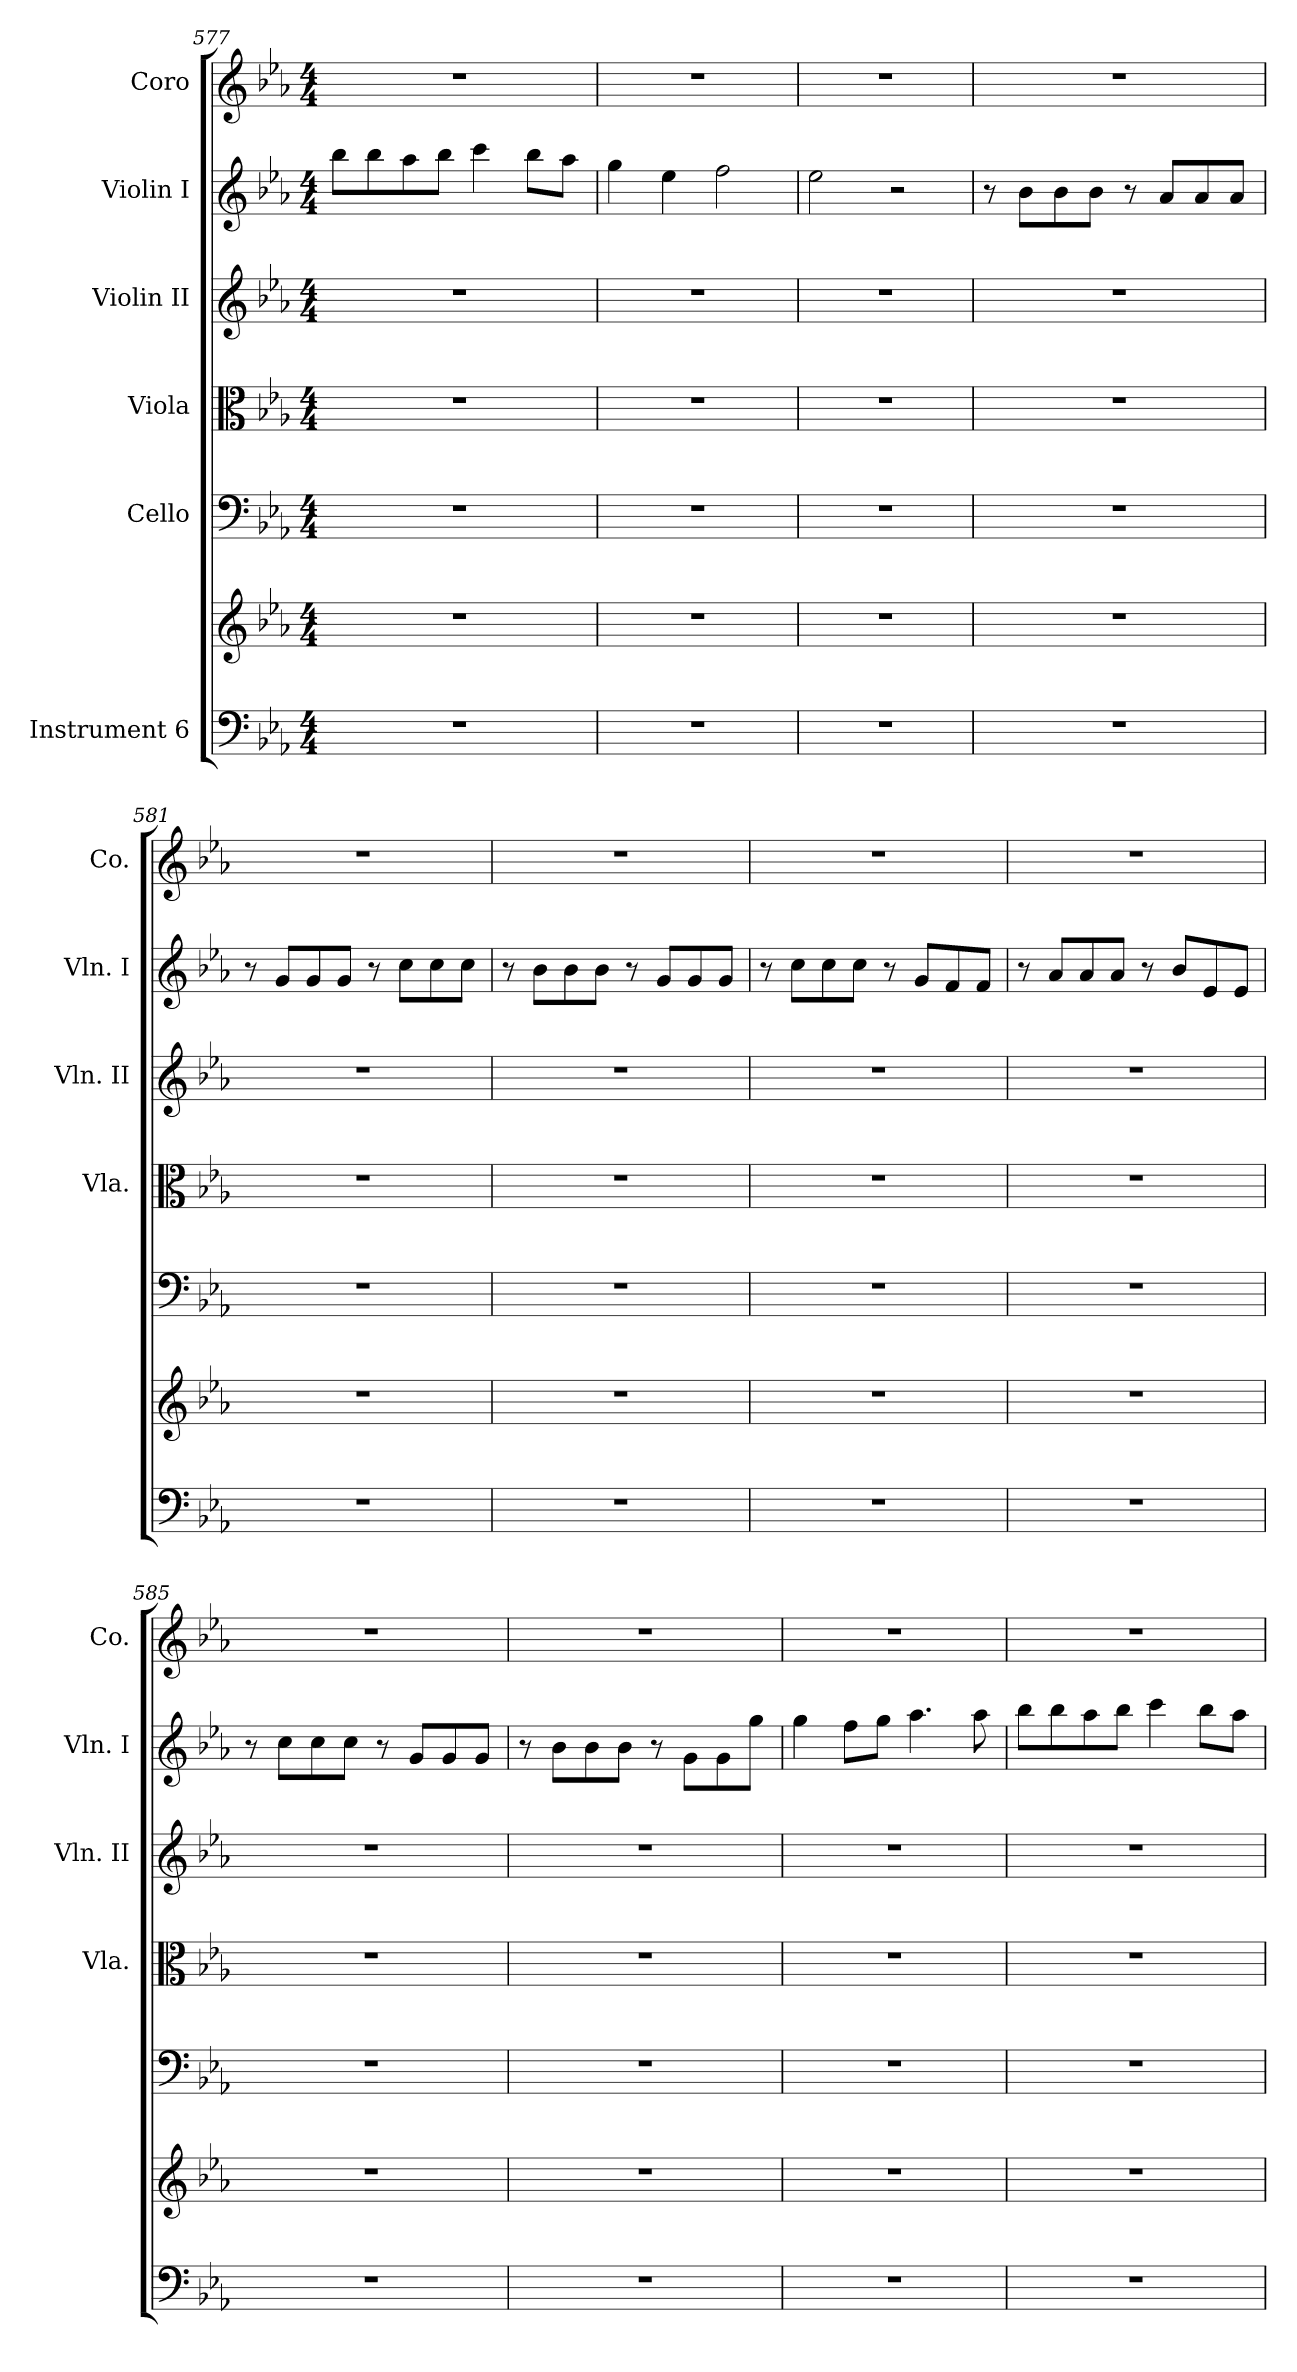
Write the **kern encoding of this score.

**kern	**kern	**kern	**kern	**kern	**kern	**kern
*part6	*part6	*part5	*part4	*part3	*part2	*part1
*staff7	*staff6	*staff5	*staff4	*staff3	*staff2	*staff1
*I"Instrument 6	*	*I"Cello	*I"Viola	*I"Violin II	*I"Violin I	*I"Coro
*	*	*	*I'Vla.	*I'Vln. II	*I'Vln. I	*I'Co.
*clefF4	*clefG2	*clefF4	*clefC3	*clefG2	*clefG2	*clefG2
*k[b-e-a-]	*k[b-e-a-]	*k[b-e-a-]	*k[b-e-a-]	*k[b-e-a-]	*k[b-e-a-]	*k[b-e-a-]
*E-:	*E-:	*E-:	*E-:	*E-:	*E-:	*E-:
*M4/4	*M4/4	*M4/4	*M4/4	*M4/4	*M4/4	*M4/4
=577	=577	=577	=577	=577	=577	=577
1r	1r	1r	1r	1r	8bb-\L	1r
.	.	.	.	.	8bb-\	.
.	.	.	.	.	8aa-\	.
.	.	.	.	.	8bb-\J	.
.	.	.	.	.	4ccc\	.
.	.	.	.	.	8bb-\L	.
.	.	.	.	.	8aa-\J	.
=578	=578	=578	=578	=578	=578	=578
1r	1r	1r	1r	1r	4gg\	1r
.	.	.	.	.	4ee-\	.
.	.	.	.	.	2ff\	.
=579	=579	=579	=579	=579	=579	=579
1r	1r	1r	1r	1r	2ee-\	1r
.	.	.	.	.	2r	.
!!LO:LB:g=z
=580	=580	=580	=580	=580	=580	=580
1r	1r	1r	1r	1r	8r	1r
.	.	.	.	.	8b-\L	.
.	.	.	.	.	8b-\	.
.	.	.	.	.	8b-\J	.
.	.	.	.	.	8r	.
.	.	.	.	.	8a-/L	.
.	.	.	.	.	8a-/	.
.	.	.	.	.	8a-/J	.
=581	=581	=581	=581	=581	=581	=581
1r	1r	1r	1r	1r	8r	1r
.	.	.	.	.	8g/L	.
.	.	.	.	.	8g/	.
.	.	.	.	.	8g/J	.
.	.	.	.	.	8r	.
.	.	.	.	.	8cc\L	.
.	.	.	.	.	8cc\	.
.	.	.	.	.	8cc\J	.
=582	=582	=582	=582	=582	=582	=582
1r	1r	1r	1r	1r	8r	1r
.	.	.	.	.	8b-\L	.
.	.	.	.	.	8b-\	.
.	.	.	.	.	8b-\J	.
.	.	.	.	.	8r	.
.	.	.	.	.	8g/L	.
.	.	.	.	.	8g/	.
.	.	.	.	.	8g/J	.
=583	=583	=583	=583	=583	=583	=583
1r	1r	1r	1r	1r	8r	1r
.	.	.	.	.	8cc\L	.
.	.	.	.	.	8cc\	.
.	.	.	.	.	8cc\J	.
.	.	.	.	.	8r	.
.	.	.	.	.	8g/L	.
.	.	.	.	.	8f/	.
.	.	.	.	.	8f/J	.
=584	=584	=584	=584	=584	=584	=584
1r	1r	1r	1r	1r	8r	1r
.	.	.	.	.	8a-/L	.
.	.	.	.	.	8a-/	.
.	.	.	.	.	8a-/J	.
.	.	.	.	.	8r	.
.	.	.	.	.	8b-/L	.
.	.	.	.	.	8e-/	.
.	.	.	.	.	8e-/J	.
!!LO:LB:g=z
=585	=585	=585	=585	=585	=585	=585
1r	1r	1r	1r	1r	8r	1r
.	.	.	.	.	8cc\L	.
.	.	.	.	.	8cc\	.
.	.	.	.	.	8cc\J	.
.	.	.	.	.	8r	.
.	.	.	.	.	8g/L	.
.	.	.	.	.	8g/	.
.	.	.	.	.	8g/J	.
=586	=586	=586	=586	=586	=586	=586
1r	1r	1r	1r	1r	8r	1r
.	.	.	.	.	8b-\L	.
.	.	.	.	.	8b-\	.
.	.	.	.	.	8b-\J	.
.	.	.	.	.	8r	.
.	.	.	.	.	8g\L	.
.	.	.	.	.	8g\	.
.	.	.	.	.	8gg\J	.
=587	=587	=587	=587	=587	=587	=587
1r	1r	1r	1r	1r	4gg\	1r
.	.	.	.	.	8ff\L	.
.	.	.	.	.	8gg\J	.
.	.	.	.	.	4.aa-\	.
.	.	.	.	.	8aa-\	.
=588	=588	=588	=588	=588	=588	=588
1r	1r	1r	1r	1r	8bb-\L	1r
.	.	.	.	.	8bb-\	.
.	.	.	.	.	8aa-\	.
.	.	.	.	.	8bb-\J	.
.	.	.	.	.	4ccc\	.
.	.	.	.	.	8bb-\L	.
.	.	.	.	.	8aa-\J	.
=	=	=	=	=	=	=
*-	*-	*-	*-	*-	*-	*-
